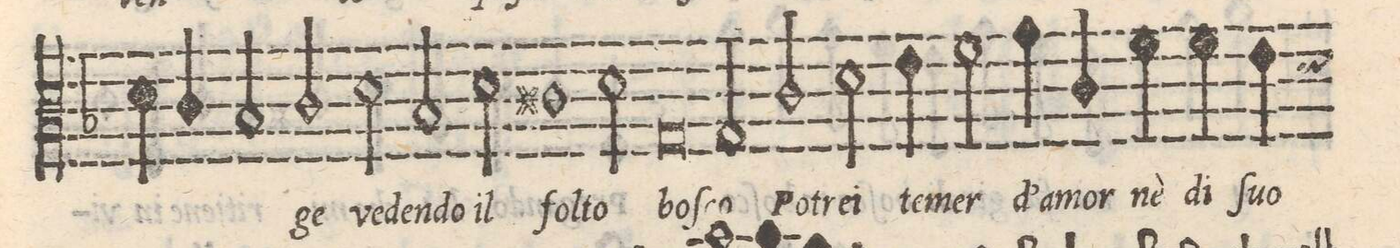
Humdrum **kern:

**kern	**text
*I"TENORE	*
*clefC3	*
*k[b-]	*
*met(C)	*
*M2/1	*
4e\	.
4d\	.
4c/	.
=18-	=18-
2B-/	.
2c/	-ge
2d\	ve-
2B-/	-den-
=19-	=19-
2d\	-do il
1c#X	fol-
2d\	-to
=20-	=20-
0G	boſ-
=21-	=21-
2G/	-co
2cny/	Po-
2d\	-trei
4e\	te-
2f\	-mer
=22-	=22-
4g\	d'a-
4c/	-mor
4f\	nè
4f\	di
*-	*-
